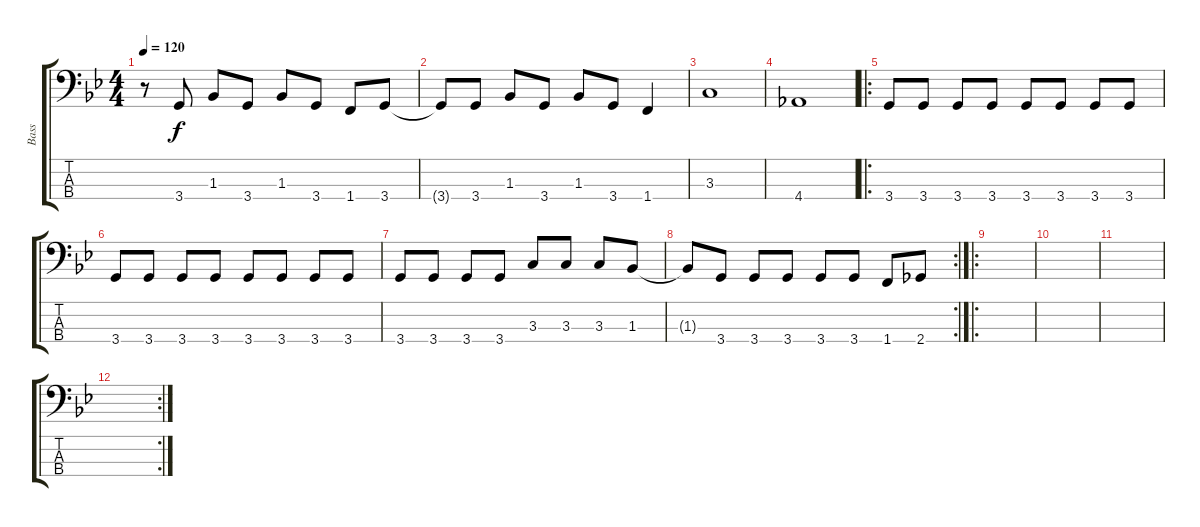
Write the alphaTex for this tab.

\track ("Bass" "Bass") {instrument electricbassfinger}
\staff {score tabs}
\tuning (G2 D2 A1 E1) {hide}
\ts (4 4)
\tempo 120
\clef f4
\ks bb
r.8{dy f} 3.4.8 1.3.8 3.4.8 1.3.8 3.4.8 1.4.8 3.4.8 |
3.4{t}.8 3.4.8 1.3.8 3.4.8 1.3.8 3.4.8 1.4.4 |
3.3.1 |
4.4.1 |
\ro
3.4.8 3.4.8 3.4.8 3.4.8 3.4.8 3.4.8 3.4.8 3.4.8 |
3.4.8 3.4.8 3.4.8 3.4.8 3.4.8 3.4.8 3.4.8 3.4.8 |
3.4.8 3.4.8 3.4.8 3.4.8 3.3.8 3.3.8 3.3.8 1.3.8 |
\rc 2
1.3{t}.8 3.4.8 3.4.8 3.4.8 3.4.8 3.4.8 1.4.8 2.4.8 |
\ro
|
|
|
\rc 2
